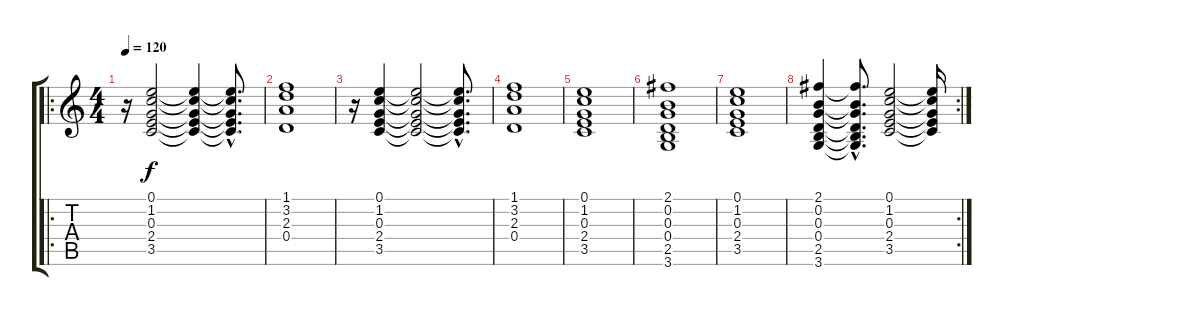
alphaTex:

\track "" {instrument acousticguitarnylon}
\staff {score tabs}
\tuning (E4 B3 G3 D3 A2 E2) {hide}
\ro
\ts (4 4)
\tempo 120
\clef g2
\ks c
r.16{dy f instrument acousticguitarnylon} (0.1 1.2 0.3 2.4 3.5).2 (0.1{t} 1.2{t} 0.3{t} 2.4{t} 3.5{t}).4 (0.1{hac t} 1.2{hac t} 0.3{hac t} 2.4{hac t} 3.5{hac t}).8{d} |
(1.1 3.2 2.3 0.4).1 |
r.16 (0.1 1.2 0.3 2.4 3.5).4 (0.1{t} 1.2{t} 0.3{t} 2.4{t} 3.5{t}).2 (0.1{hac t} 1.2{hac t} 0.3{hac t} 2.4{hac t} 3.5{hac t}).8{d} |
(1.1 3.2 2.3 0.4).1 |
(0.1 1.2 0.3 2.4 3.5).1 |
(2.1 0.2 0.3 0.4 2.5 3.6).1 |
(0.1 1.2 0.3 2.4 3.5).1 |
\rc 2
(2.1 0.2 0.3 0.4 2.5 3.6).4 (2.1{hac t} 0.2{hac t} 0.3{hac t} 0.4{hac t} 2.5{hac t} 3.6{hac t}).8{d} (0.1 1.2 0.3 2.4 3.5).2 (0.1{t} 1.2{t} 0.3{t} 2.4{t} 3.5{t}).16
